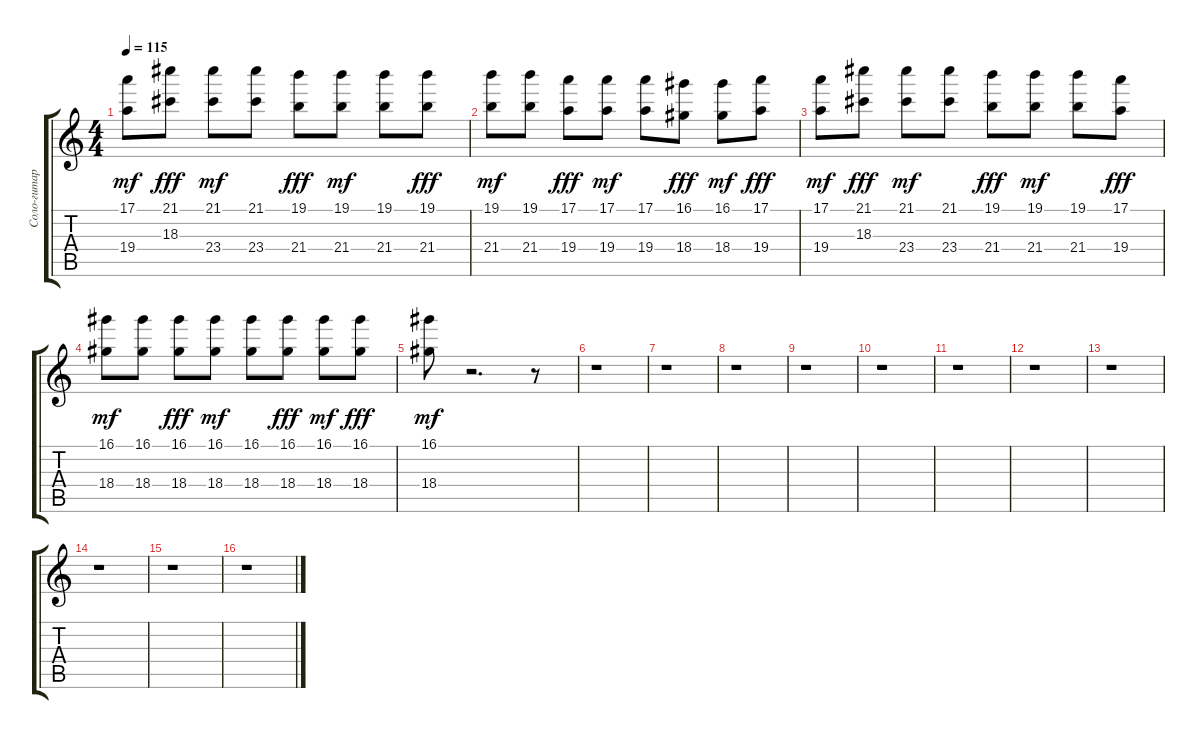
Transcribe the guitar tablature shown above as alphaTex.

\track ("Соло-гитара" "Соло-гитар") {instrument acousticguitarsteel}
\staff {score tabs}
\tuning (E4 B3 G3 D3 A2 E2) {hide}
\ts (4 4)
\tempo 115
\clef g2
\ks c
(17.1 19.4).8{dy mf} (21.1 18.3).8{dy fff} (21.1 23.4).8{dy mf} (21.1 23.4).8 (19.1 21.4).8{dy fff} (19.1 21.4).8{dy mf} (19.1 21.4).8 (19.1 21.4).8{dy fff} |
(19.1 21.4).8{dy mf} (19.1 21.4).8 (17.1 19.4).8{dy fff} (17.1 19.4).8{dy mf} (17.1 19.4).8 (16.1 18.4).8{dy fff} (16.1 18.4).8{dy mf} (17.1 19.4).8{dy fff} |
(17.1 19.4).8{dy mf} (21.1 18.3).8{dy fff} (21.1 23.4).8{dy mf} (21.1 23.4).8 (19.1 21.4).8{dy fff} (19.1 21.4).8{dy mf} (19.1 21.4).8 (17.1 19.4).8{dy fff} |
(16.1 18.4).8{dy mf} (16.1 18.4).8 (16.1 18.4).8{dy fff} (16.1 18.4).8{dy mf} (16.1 18.4).8 (16.1 18.4).8{dy fff} (16.1 18.4).8{dy mf} (16.1 18.4).8{dy fff} |
(16.1 18.4).8{dy mf} r.2{d} r.8 |
r.1 |
r.1 |
r.1 |
r.1 |
r.1 |
r.1 |
r.1 |
r.1 |
r.1 |
r.1 |
r.1
